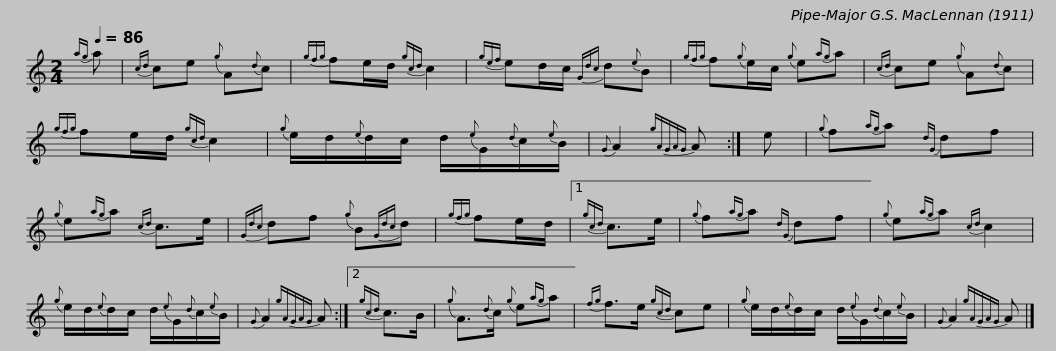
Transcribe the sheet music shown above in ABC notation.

X:1
L:1/8
Q:1/4=86
M:2/4
I:linebreak $
K:C
V:1 treble
V:1
{ag} a |{cd} ce{g} A{d}c |{gfg} fe/d/{gcd} c2 |{gef} ed/c/{Gdc} d{e}B |{gfg} f{g}e/c/{g} e{ag}a | %5
{cd} ce{g} A{d}c |${gfg} fe/d/{gcd} c2 |{g} e/d/{e}d/c/ d/{e}G/{d}c/{e}B/ |{G} A2{gAGAG} A :| e | %10
{g} f{ag}a{dG} df |{g} e{ag}a{cd} c>e |${Gdc} df{g} B{Gdc}d |{gfg} fe/d/ |1{gcd} c>e | %15
{g} f{ag}a{dG} df |{g} e{ag}a{cd} c2 |{g} e/d/{e}d/c/ d/{e}G/{d}c/{e}B/ |${G} A2{gAGAG} A :|2{gcd} c>B | %20
{g} A3/2{d}c/{g} e{ag}a |{fg} f>e{gcd} ce |{g} e/d/{e}d/c/ d/{e}G/{d}c/{e}B/ |{G} A2{gAGAG} A |] %24
